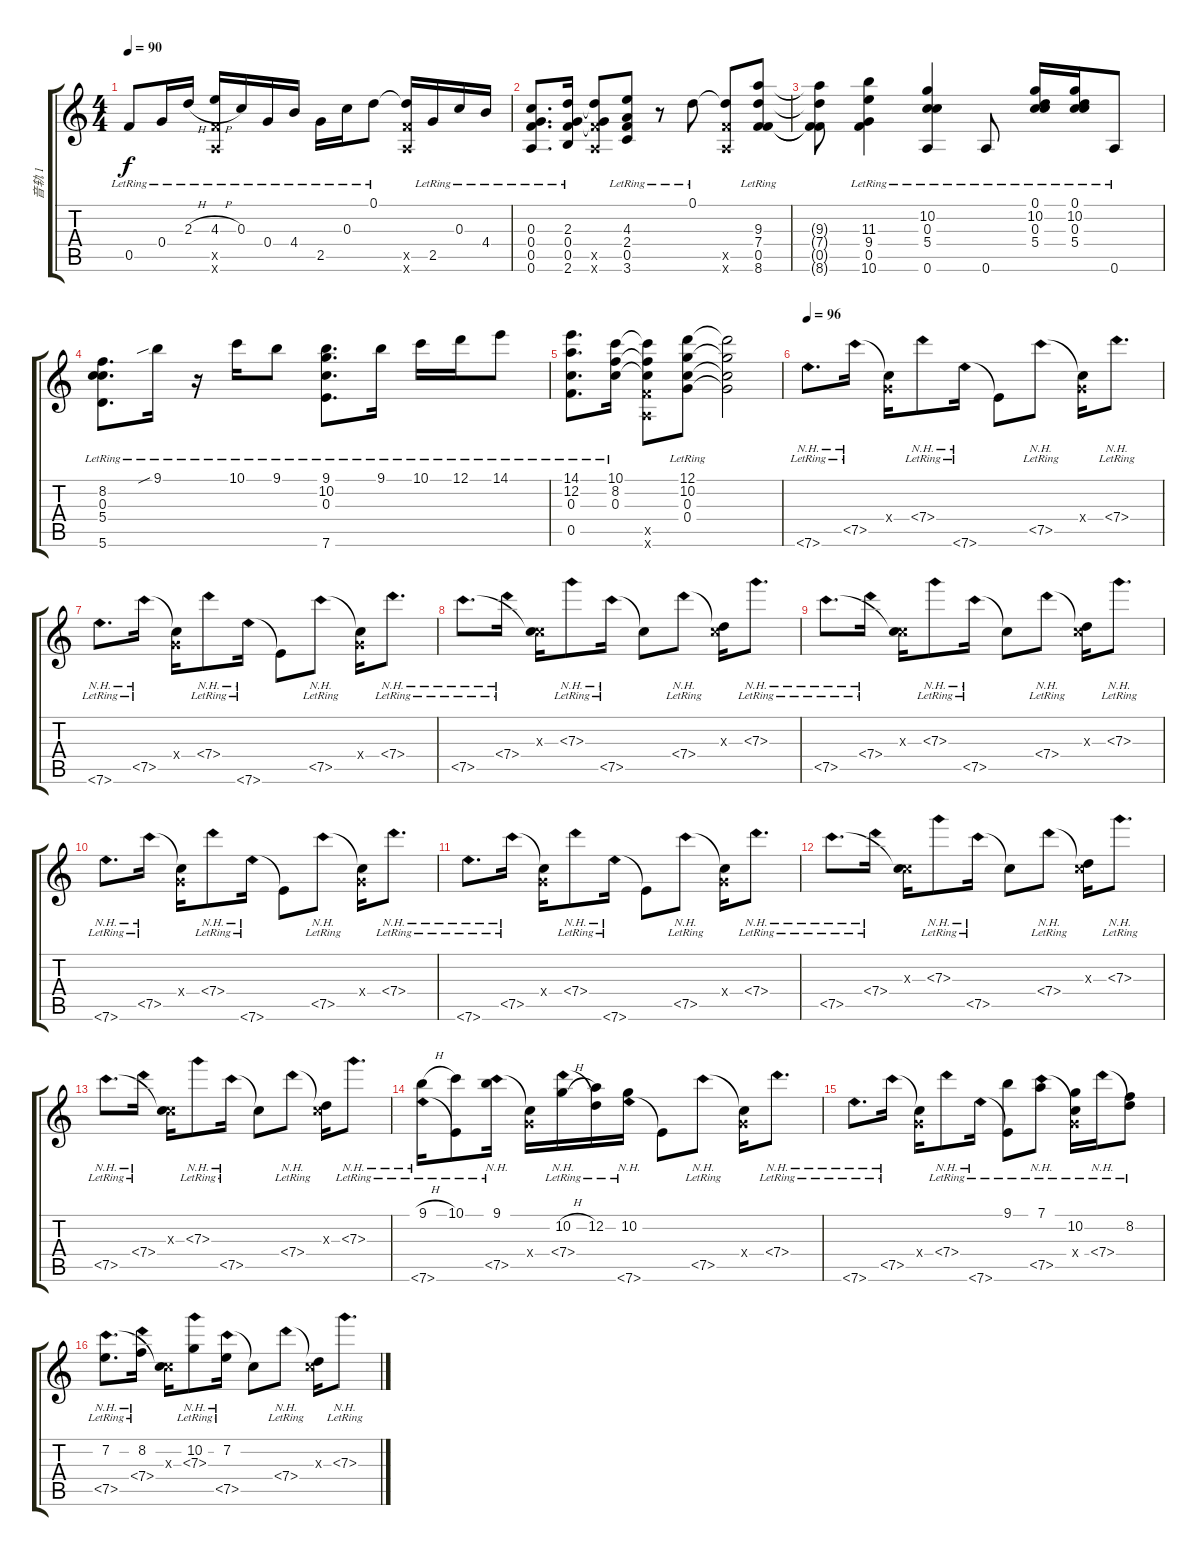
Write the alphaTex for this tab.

\track ("音轨 1" "音轨 1") {instrument acousticguitarsteel}
\staff {score tabs}
\tuning (D4 A3 C4 G3 F3 A2) {hide}
\ts (4 4)
\tempo 90
\clef g2
\ks c
0.5{lr}.8{dy f} 0.4{lr}.16 2.3{h lr}.16 (4.3{h lr} 0.5{x} 0.6{x}).16 0.3{lr}.16 0.4{lr}.16 4.4{lr}.16 2.5{lr}.16 0.3{lr}.16 0.1{lr}.8 (0.1{t} 0.5{x} 0.6{x}).16 2.5{lr}.16 0.3{lr}.16 4.4{lr}.16 |
(0.3{lr} 0.4{lr} 0.5{lr} 0.6{lr}).8{d} (2.3{lr} 0.4{lr} 0.5{lr} 2.6{lr}).16 (2.3{t} 0.4{t} 0.5{x} 0.6{x}).8 (4.3{lr} 2.4{lr} 0.5{lr} 3.6{lr}).8 r.8 0.1{lr}.8 (0.1{t} 0.5{x} 0.6{x}).8 (9.3{lr} 7.4{lr} 0.5{lr} 8.6{lr}).8 |
(9.3{t} 7.4{t} 0.5{t} 8.6{t}).8 (11.3{lr} 9.4{lr} 0.5{lr} 10.6{lr}).4 (10.2{lr} 0.3{lr} 5.4{lr} 0.6{lr}).4 0.6{lr}.8 (0.1{lr} 10.2{lr} 0.3{lr} 5.4{lr}).16 (0.1{lr} 10.2{lr} 0.3{lr} 5.4{lr}).16 0.6{lr}.8 |
(8.2{lr} 0.3{lr} 5.4{lr} 5.6{lr}).8{d} 9.1{sib lr}.16 r.16 10.1{lr}.16 9.1{lr}.8 (9.1{lr} 10.2{lr} 0.3{lr} 7.6{lr}).8{d} 9.1{lr}.16 10.1{lr}.16 12.1{lr}.16 14.1{lr}.8 |
(14.1{lr} 12.2{lr} 0.3{lr} 0.5{lr}).8{d} (10.1{lr} 8.2{lr} 0.3{lr}).16 (10.1{t} 8.2{t} 0.3{t} 0.5{x} 0.6{x}).8 (12.1{lr} 10.2{lr} 0.3{lr} 0.4{lr}).8 (12.1{t} 10.2{t} 0.3{t} 0.4{t}).2 |
\tempo 96
7.6{nh lr}.8{d} 7.5{nh lr}.16 (0.4{x} 7.5{t}).16 7.4{nh lr}.8 7.6{nh lr}.16 7.6{t}.8 7.5{nh lr}.8 (0.4{x} 7.5{t}).16 7.4{nh lr}.8{d} |
7.6{nh lr}.8{d} 7.5{nh lr}.16 (0.4{x} 7.5{t}).16 7.4{nh lr}.8 7.6{nh lr}.16 7.6{t}.8 7.5{nh lr}.8 (0.4{x} 7.5{t}).16 7.4{nh lr}.8{d} |
7.5{nh lr}.8{d} 7.4{nh lr}.16 (0.3{x} 7.5{t}).16 7.3{nh lr}.8 7.5{nh lr}.16 7.5{t}.8 7.4{nh lr}.8 (0.3{x} 7.4{t}).16 7.3{nh lr}.8{d} |
7.5{nh lr}.8{d} 7.4{nh lr}.16 (0.3{x} 7.5{t}).16 7.3{nh lr}.8 7.5{nh lr}.16 7.5{t}.8 7.4{nh lr}.8 (0.3{x} 7.4{t}).16 7.3{nh lr}.8{d} |
7.6{nh lr}.8{d} 7.5{nh lr}.16 (0.4{x} 7.5{t}).16 7.4{nh lr}.8 7.6{nh lr}.16 7.6{t}.8 7.5{nh lr}.8 (0.4{x} 7.5{t}).16 7.4{nh lr}.8{d} |
7.6{nh lr}.8{d} 7.5{nh lr}.16 (0.4{x} 7.5{t}).16 7.4{nh lr}.8 7.6{nh lr}.16 7.6{t}.8 7.5{nh lr}.8{txt ""} (0.4{x} 7.5{t}).16 7.4{nh lr}.8{d} |
7.5{nh lr}.8{d} 7.4{nh lr}.16 (0.3{x} 7.5{t}).16 7.3{nh lr}.8 7.5{nh lr}.16 7.5{t}.8 7.4{nh lr}.8 (0.3{x} 7.4{t}).16 7.3{nh lr}.8{d} |
7.5{nh lr}.8{d} 7.4{nh lr}.16 (0.3{x} 7.5{t}).16 7.3{nh lr}.8 7.5{nh lr}.16 7.5{t}.8 7.4{nh lr}.8 (0.3{x} 7.4{t}).16 7.3{nh lr}.8{d} |
(9.1{h lr} 7.6{nh lr}).16 (10.1{lr} 7.6{t}).8 (9.1{lr} 7.5{nh lr}).16 (0.4{x} 7.5{t}).16 (10.2{h lr} 7.4{nh lr}).16 (12.2{lr} 7.4{t}).16 (10.2{lr} 7.6{nh lr}).16 7.6{t}.8 7.5{nh lr}.8 (0.4{x} 7.5{t}).16 7.4{nh lr}.8{d} |
7.6{nh lr}.8{d} 7.5{nh lr}.16 (0.4{x} 7.5{t}).16 7.4{nh lr}.8 7.6{nh lr}.16 (9.1{lr} 7.6{t}).8 (7.1{lr} 7.5{nh lr}).8 (10.2{lr} 0.4{x} 7.5{t}).16 7.4{nh lr}.16 (8.2{lr} 7.4{t}).8 |
(7.2{lr} 7.5{nh lr}).8{d} (8.2{lr} 7.4{nh lr}).16 (0.3{x} 7.5{t}).16 (10.2{lr} 7.3{nh lr}).8 (7.2{lr} 7.5{nh lr}).16 7.5{t}.8 7.4{nh lr}.8 (0.3{x} 7.4{t}).16 7.3{nh lr}.8{d}
